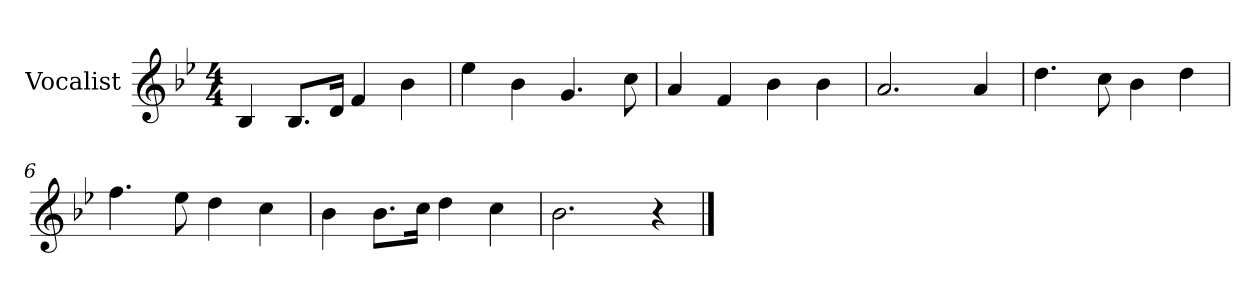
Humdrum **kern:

**kern
*part1
*staff1
*I"Vocalist
*k[b-e-]
*B-:
*M4/4
=1
4B-
8.B-L
16dJk
4f
4b-
=2
4ee-
4b-
4.g
8cc
=3
4a
4f
4b-
4b-
=4
2.a
4a
=5
4.dd
8cc
4b-
4dd
=6
4.ff
8ee-
4dd
4cc
=7
4b-
8.b-L
16ccJk
4dd
4cc
=8
2.b-
4r
==
*-
